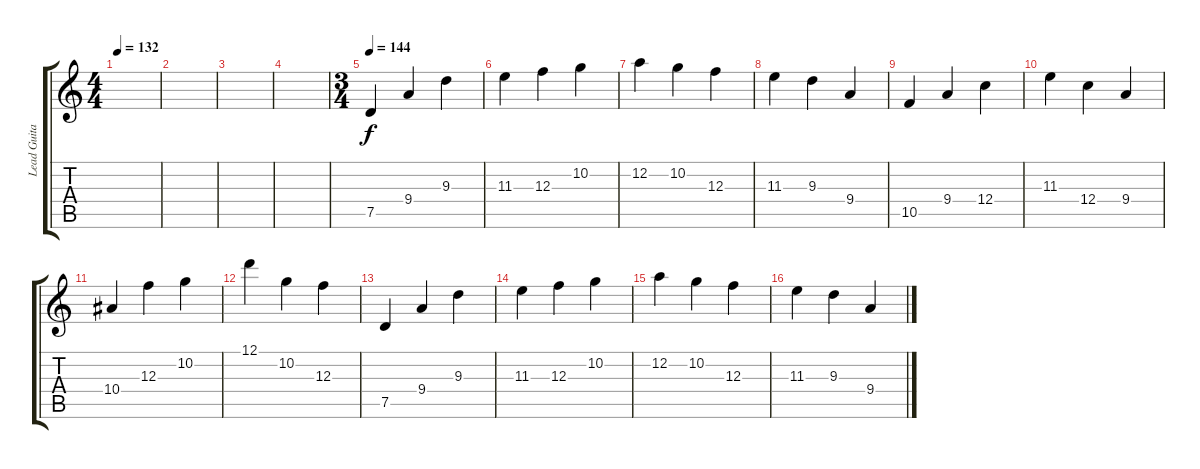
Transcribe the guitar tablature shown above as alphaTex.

\track ("Lead Guitar" "Lead Guita") {instrument distortionguitar}
\staff {score tabs}
\tuning (D4 A3 F3 C3 G2 C2) {hide}
\ts (4 4)
\tempo 132
\clef g2
\ks c
|
|
|
|
\ts (3 4)
\tempo 144
7.5.4 9.4.4 9.3.4 |
11.3.4 12.3.4 10.2.4 |
12.2.4 10.2.4 12.3.4 |
11.3.4 9.3.4 9.4.4 |
10.5.4 9.4.4 12.4.4 |
11.3.4 12.4.4 9.4.4 |
10.4.4 12.3.4 10.2.4 |
12.1.4 10.2.4 12.3.4 |
7.5.4 9.4.4 9.3.4 |
11.3.4 12.3.4 10.2.4 |
12.2.4 10.2.4 12.3.4 |
11.3.4 9.3.4 9.4.4
